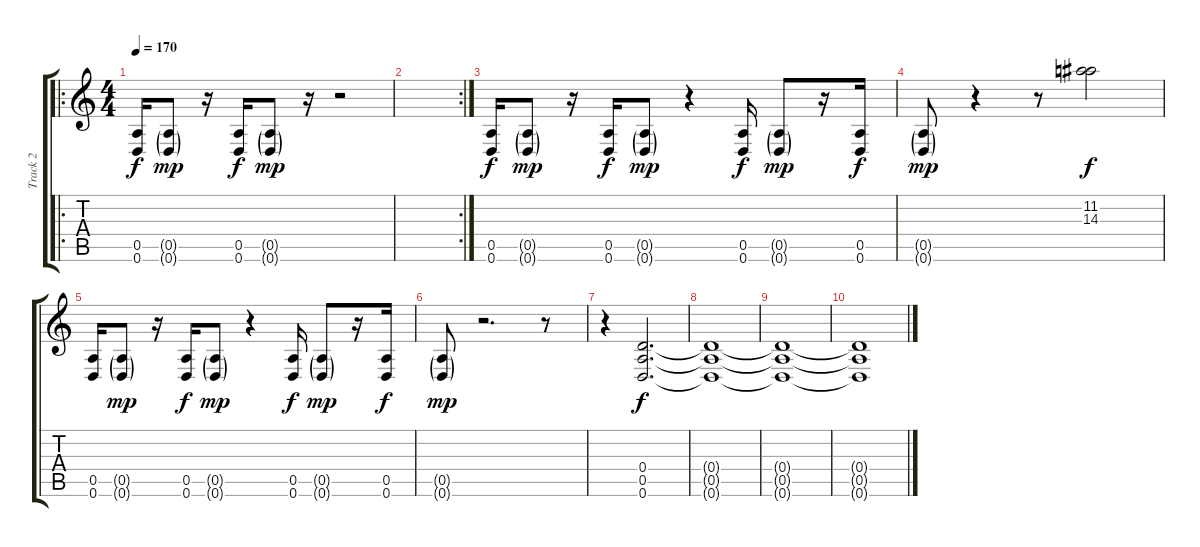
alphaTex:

\track ("Track 2" "Track 2") {instrument overdrivenguitar}
\staff {score tabs}
\tuning (E4 B3 G3 D3 A2 D2) {hide}
\ro
\ts (4 4)
\tempo 170
\clef g2
\ks c
(0.5 0.6).16{dy f} (0.5{g} 0.6{g}).8{dy mp} r.16 (0.5 0.6).16{dy f} (0.5{g} 0.6{g}).8{dy mp} r.16 r.2 |
\rc 2
|
(0.5 0.6).16{dy f} (0.5{g} 0.6{g}).8{dy mp} r.16 (0.5 0.6).16{dy f} (0.5{g} 0.6{g}).8{dy mp} r.4 (0.5 0.6).16{dy f} (0.5{g} 0.6{g}).8{dy mp} r.16 (0.5 0.6).16{dy f} |
(0.5{g} 0.6{g}).8{dy mp} r.4 r.8 (11.2 14.3).2{dy f} |
(0.5 0.6).16 (0.5{g} 0.6{g}).8{dy mp} r.16 (0.5 0.6).16{dy f} (0.5{g} 0.6{g}).8{dy mp} r.4 (0.5 0.6).16{dy f} (0.5{g} 0.6{g}).8{dy mp} r.16 (0.5 0.6).16{dy f} |
(0.5{g} 0.6{g}).8{dy mp} r.2{d} r.8 |
r.4 (0.4 0.5 0.6).2{d dy f} |
(0.4{t} 0.5{t} 0.6{t}).1 |
(0.4{t} 0.5{t} 0.6{t}).1 |
(0.4{t} 0.5{t} 0.6{t}).1
